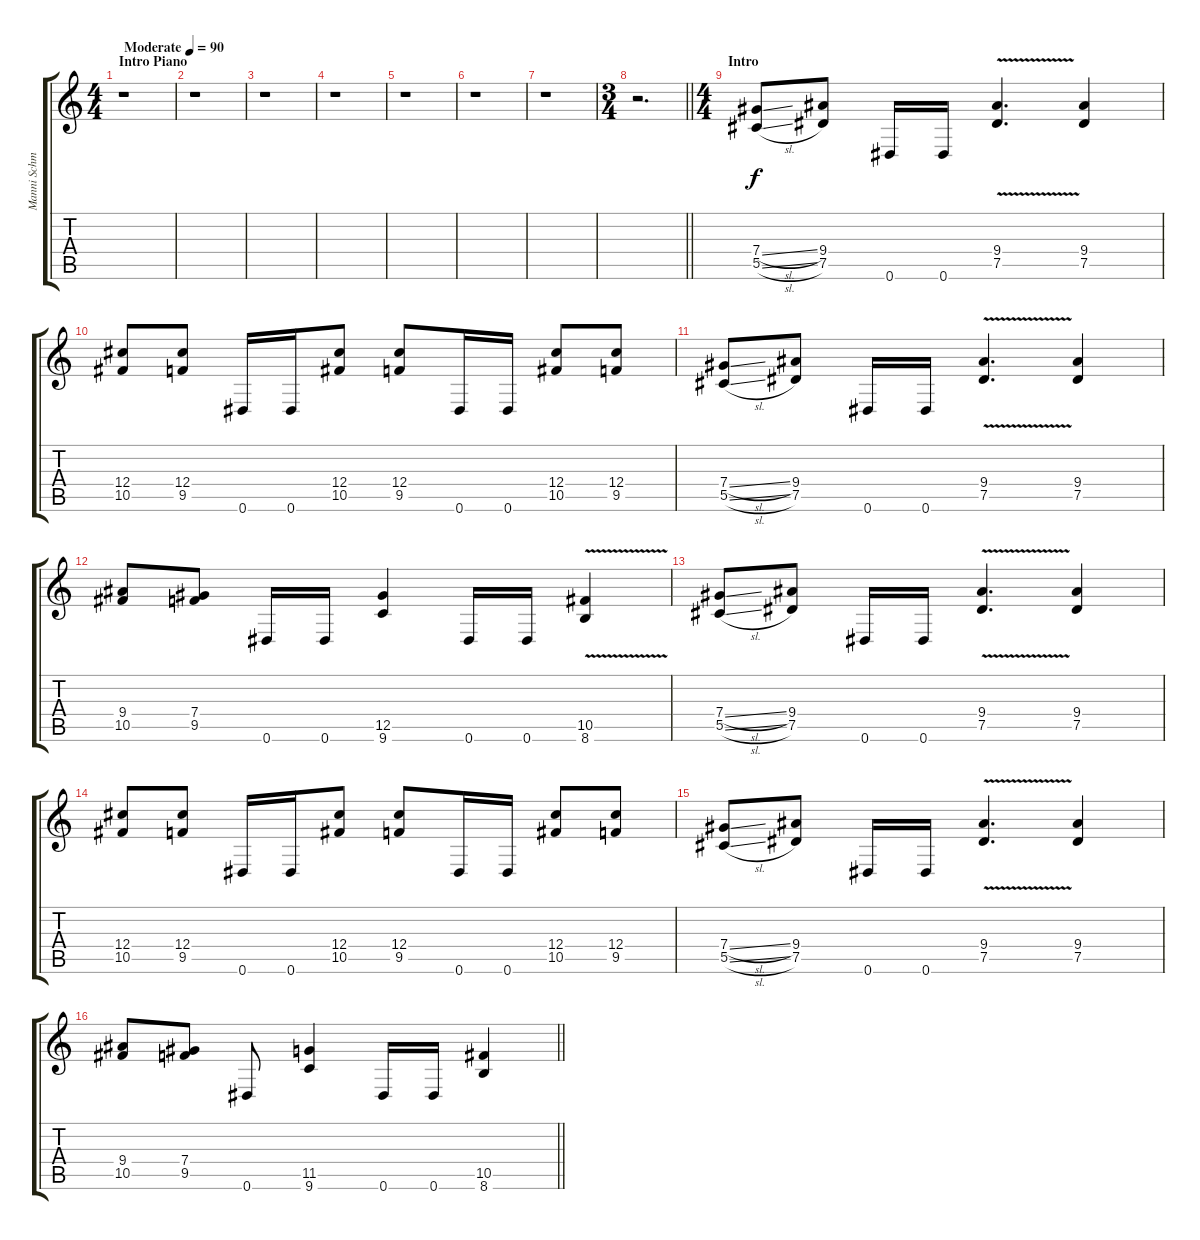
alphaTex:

\track ("Manni Schmidt" "Manni Schm") {instrument distortionguitar}
\staff {score tabs}
\tuning (Eb4 Bb3 Gb3 Db3 Ab2 Eb2) {hide}
\ts (4 4)
\section ("" "Intro Piano")
\tempo (90 "Moderate")
\clef g2
\ks c
r.1{dy f instrument distortionguitar} |
r.1 |
r.1 |
r.1 |
r.1 |
r.1 |
r.1 |
\ts (3 4)
\barLineRight lightlight
r.2{d} |
\ts (4 4)
\section ("" "Intro")
(7.4{sl} 5.5{sl}).8 (9.4 7.5).8 0.6.16 0.6.16 (9.4{v} 7.5{v}).4{d} (9.4 7.5).4 |
(12.4 10.5).8 (12.4 9.5).8 0.6.16 0.6.16 (12.4 10.5).8 (12.4 9.5).8 0.6.16 0.6.16 (12.4 10.5).8 (12.4 9.5).8 |
(7.4{sl} 5.5{sl}).8 (9.4 7.5).8 0.6.16 0.6.16 (9.4{v} 7.5{v}).4{d} (9.4 7.5).4 |
(9.4 10.5).8 (7.4 9.5).8 0.6.16 0.6.16 (12.5 9.6).4 0.6.16 0.6.16 (10.5{v} 8.6{v}).4 |
(7.4{sl} 5.5{sl}).8 (9.4 7.5).8 0.6.16 0.6.16 (9.4{v} 7.5{v}).4{d} (9.4 7.5).4 |
(12.4 10.5).8 (12.4 9.5).8 0.6.16 0.6.16 (12.4 10.5).8 (12.4 9.5).8 0.6.16 0.6.16 (12.4 10.5).8 (12.4 9.5).8 |
(7.4{sl} 5.5{sl}).8 (9.4 7.5).8 0.6.16 0.6.16 (9.4{v} 7.5{v}).4{d} (9.4 7.5).4 |
\barLineRight lightlight
(9.4 10.5).8 (7.4 9.5).8 0.6.8 (11.5 9.6).4 0.6.16 0.6.16 (10.5 8.6).4
